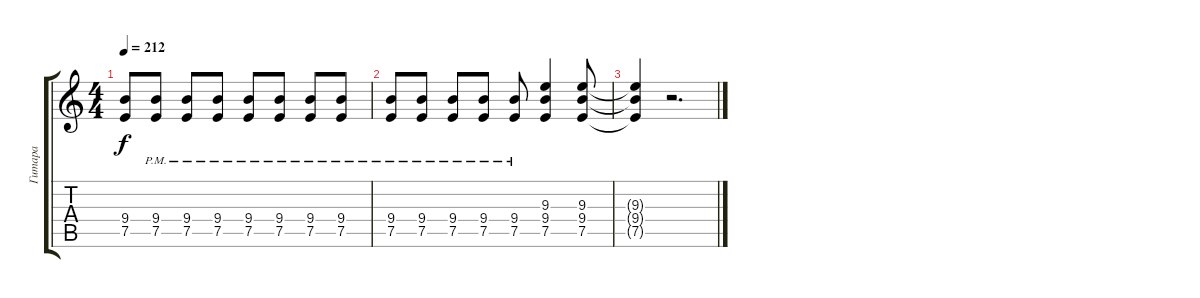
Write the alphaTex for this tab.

\track ("Гитара" "Гитара") {instrument overdrivenguitar}
\staff {score tabs}
\tuning (E4 B3 G3 D3 A2 E2) {hide}
\ts (4 4)
\tempo 212
\clef g2
\ks c
(9.4{t} 7.5{t}).8{dy f} (9.4{pm} 7.5{pm}).8 (9.4{pm} 7.5{pm}).8 (9.4{pm} 7.5{pm}).8 (9.4{pm} 7.5{pm}).8 (9.4{pm} 7.5{pm}).8 (9.4{pm} 7.5{pm}).8 (9.4{pm} 7.5{pm}).8 |
(9.4{pm} 7.5{pm}).8 (9.4{pm} 7.5{pm}).8 (9.4{pm} 7.5{pm}).8 (9.4{pm} 7.5{pm}).8 (9.4{pm} 7.5{pm}).8 (9.3 9.4 7.5).4 (9.3 9.4 7.5).8 |
(9.3{t} 9.4{t} 7.5{t}).4 r.2{d}
